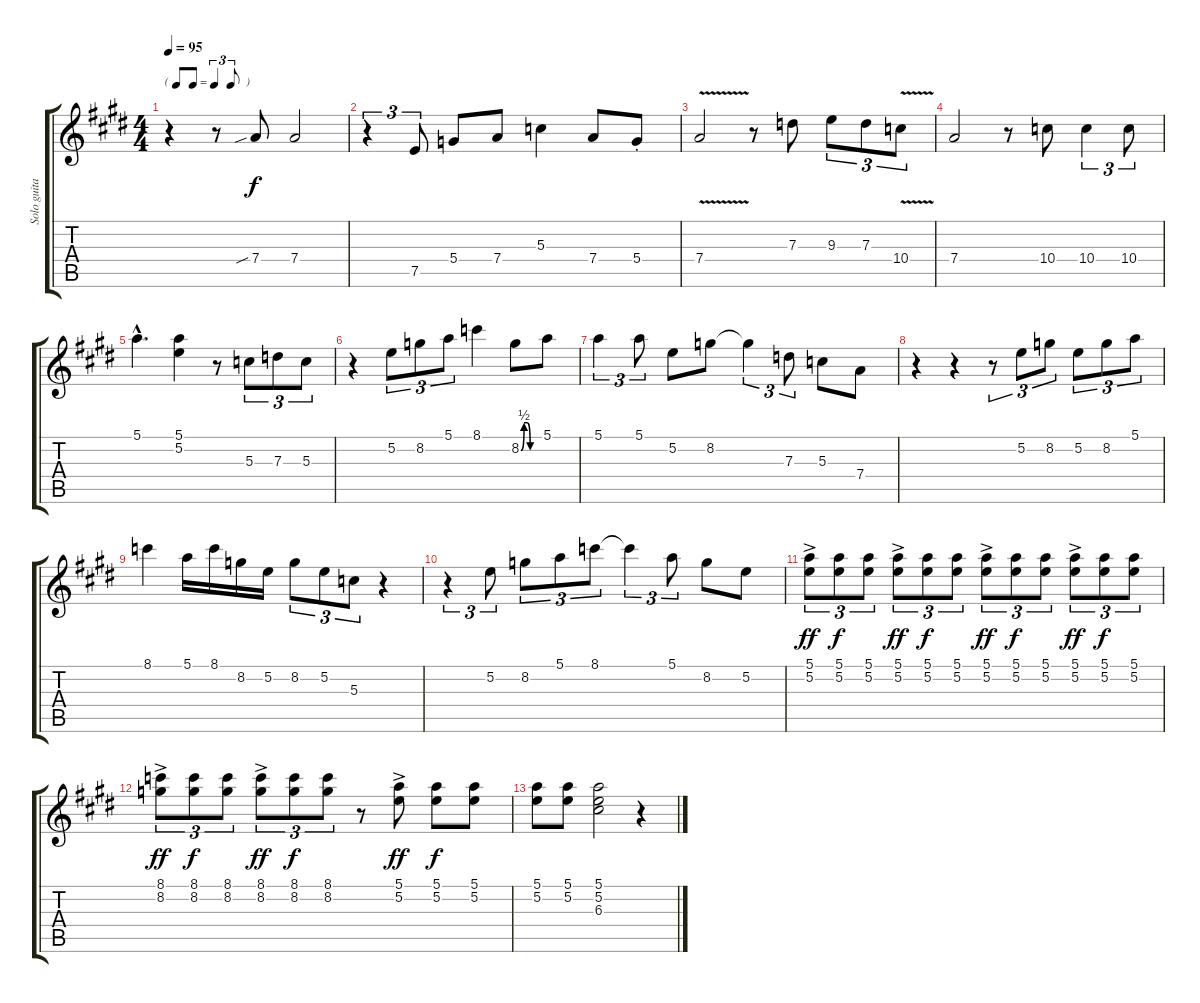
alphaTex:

\track ("Solo guitar" "Solo guita") {instrument electricguitarclean}
\staff {score tabs}
\tuning (E4 B3 G3 D3 A2 E2) {hide}
\ts (4 4)
\tf triplet8th
\tempo 95
\clef g2
\ks e
r.4{dy f instrument electricguitarclean} r.8 7.4{sib}.8 7.4.2 |
r.4{tu (3 2)} 7.5.8{tu (3 2)} 5.4.8 7.4.8 5.3.4 7.4.8 5.4{st}.8 |
7.4{v}.2 r.8 7.3.8 9.3.8{tu (3 2)} 7.3.8{tu (3 2)} 10.4{v}.8{tu (3 2)} |
7.4.2 r.8 10.4.8 10.4.4{tu (3 2)} 10.4.8{tu (3 2)} |
5.1{hac}.4{d} (5.1 5.2).4 r.8 5.3.8{tu (3 2)} 7.3.8{tu (3 2)} 5.3.8{tu (3 2)} |
r.4 5.2.8{tu (3 2)} 8.2.8{tu (3 2)} 5.1.8{tu (3 2)} 8.1.4 8.2{be (custom 0 0 10 2 20 2 30 0 60 0)}.8 5.1.8 |
5.1.4{tu (3 2)} 5.1.8{tu (3 2)} 5.2.8 8.2.8 8.2{t}.4{tu (3 2)} 7.3.8{tu (3 2)} 5.3.8 7.4.8 |
r.4 r.4 r.8{tu (3 2)} 5.2.8{tu (3 2)} 8.2.8{tu (3 2)} 5.2.8{tu (3 2)} 8.2.8{tu (3 2)} 5.1.8{tu (3 2)} |
8.1.4 5.1.16 8.1.16 8.2.16 5.2.16 8.2.8{tu (3 2)} 5.2.8{tu (3 2)} 5.3.8{tu (3 2)} r.4 |
r.4{tu (3 2)} 5.2.8{tu (3 2)} 8.2.8{tu (3 2)} 5.1.8{tu (3 2)} 8.1.8{tu (3 2)} 8.1{t}.4{tu (3 2)} 5.1.8{tu (3 2)} 8.2.8 5.2.8 |
(5.1{ac} 5.2{ac}).8{tu (3 2) dy ff} (5.1 5.2).8{tu (3 2) dy f} (5.1 5.2).8{tu (3 2)} (5.1{ac} 5.2{ac}).8{tu (3 2) dy ff} (5.1 5.2).8{tu (3 2) dy f} (5.1 5.2).8{tu (3 2)} (5.1{ac} 5.2{ac}).8{tu (3 2) dy ff} (5.1 5.2).8{tu (3 2) dy f} (5.1 5.2).8{tu (3 2)} (5.1{ac} 5.2{ac}).8{tu (3 2) dy ff} (5.1 5.2).8{tu (3 2) dy f} (5.1 5.2).8{tu (3 2)} |
(8.1{ac} 8.2{ac}).8{tu (3 2) dy ff} (8.1 8.2).8{tu (3 2) dy f} (8.1 8.2).8{tu (3 2)} (8.1{ac} 8.2{ac}).8{tu (3 2) dy ff} (8.1 8.2).8{tu (3 2) dy f} (8.1 8.2).8{tu (3 2)} r.8 (5.1{ac} 5.2{ac}).8{dy ff} (5.1 5.2).8{dy f} (5.1 5.2).8 |
(5.1 5.2).8 (5.1 5.2).8 (5.1 5.2 6.3).2 r.4
